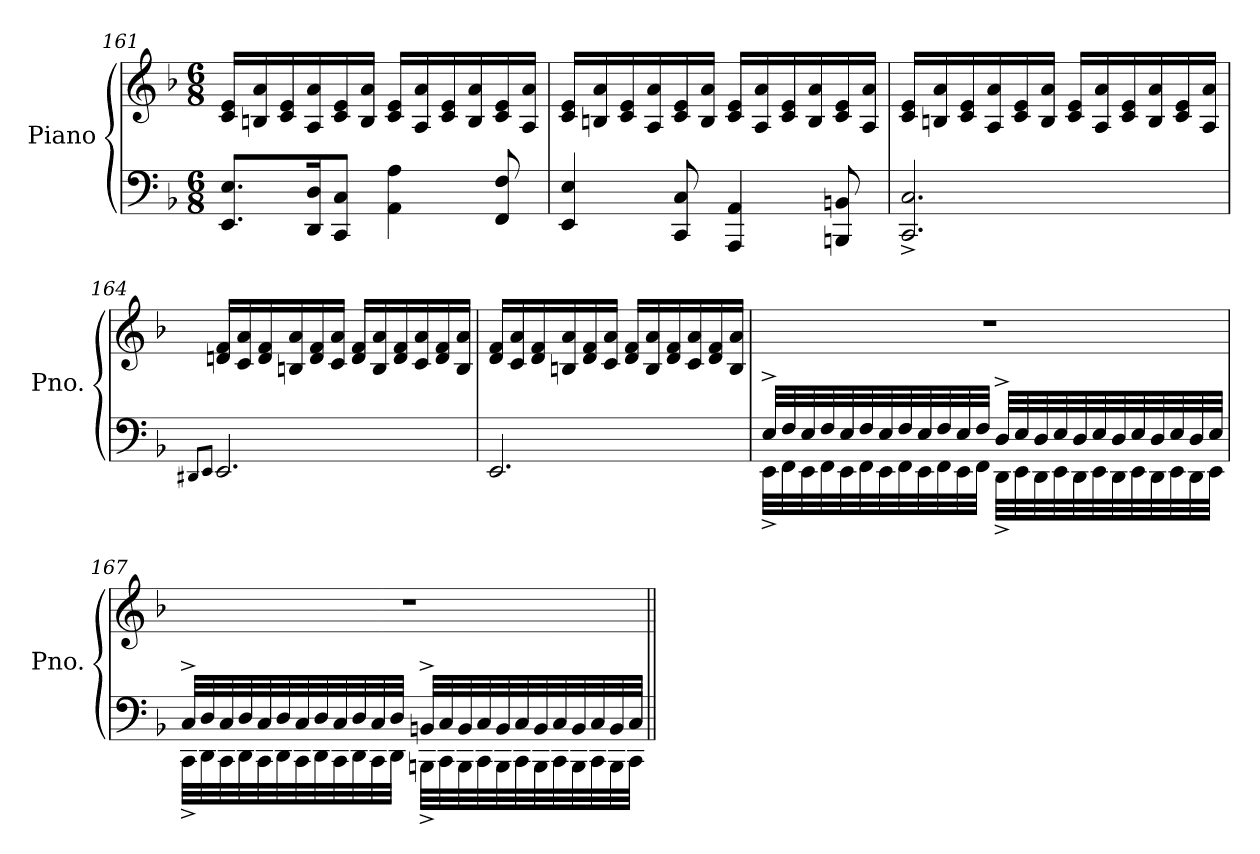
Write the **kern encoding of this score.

**kern	**kern
*part1	*part1
*staff2	*staff1
*I"Piano	*
*I'Pno.	*
!!LO:LB:g=z
*clefF4	*clefG2
*k[b-]	*k[b-]
*M6/8	*M6/8
=161	=161
8.EE/ 8.E/L	16c/ 16e/LL
.	16Bn/ 16a/
.	16c/ 16e/
16DD/ 16D/K	16A/ 16a/
8CC/ 8C/J	16c/ 16e/
.	16B/ 16a/JJ
4AA\ 4A\	16c/ 16e/LL
.	16A/ 16a/
.	16c/ 16e/
.	16B/ 16a/
8FF/ 8F/	16c/ 16e/
.	16A/ 16a/JJ
=162	=162
4EE/ 4E/	16c/ 16e/LL
.	16Bn/ 16a/
.	16c/ 16e/
.	16A/ 16a/
8CC/ 8C/	16c/ 16e/
.	16B/ 16a/JJ
4AAA/ 4AA/	16c/ 16e/LL
.	16A/ 16a/
.	16c/ 16e/
.	16B/ 16a/
8BBBn/ 8BBn/	16c/ 16e/
.	16A/ 16a/JJ
=163	=163
2.CC/^ 2.C/^	16c/ 16e/LL
.	16Bn/ 16a/
.	16c/ 16e/
.	16A/ 16a/
.	16c/ 16e/
.	16B/ 16a/JJ
.	16c/ 16e/LL
.	16A/ 16a/
.	16c/ 16e/
.	16B/ 16a/
.	16c/ 16e/
.	16A/ 16a/JJ
!!LO:LB:g=z
=164	=164
8qDD#X/L	.
8qEE/J	.
2.EE/	16dn/ 16f/LL
.	16c/ 16a/
.	16d/ 16f/
.	16Bn/ 16a/
.	16d/ 16f/
.	16c/ 16a/JJ
.	16d/ 16f/LL
.	16B/ 16a/
.	16d/ 16f/
.	16c/ 16a/
.	16d/ 16f/
.	16B/ 16a/JJ
=165	=165
2.EE/	16d/ 16f/LL
.	16c/ 16a/
.	16d/ 16f/
.	16Bn/ 16a/
.	16d/ 16f/
.	16c/ 16a/JJ
.	16d/ 16f/LL
.	16B/ 16a/
.	16d/ 16f/
.	16c/ 16a/
.	16d/ 16f/
.	16B/ 16a/JJ
!!LO:PB:g=z
=166	=166
*^	*
32E^!/LLL	32EE^!\LLL	2.r
32F!/	32FF!\	.
32E!/	32EE!\	.
32F!/	32FF!\	.
32E!/	32EE!\	.
32F!/	32FF!\	.
32E!/	32EE!\	.
32F!/	32FF!\	.
32E!/	32EE!\	.
32F!/	32FF!\	.
32E!/	32EE!\	.
32F!/JJJ	32FF!\JJJ	.
32D^!/LLL	32DD^!\LLL	.
32E!/	32EE!\	.
32D!/	32DD!\	.
32E!/	32EE!\	.
32D!/	32DD!\	.
32E!/	32EE!\	.
32D!/	32DD!\	.
32E!/	32EE!\	.
32D!/	32DD!\	.
32E!/	32EE!\	.
32D!/	32DD!\	.
32E!/JJJ	32EE!\JJJ	.
=167	=167	=167
32C^!/LLL	32CC^!\LLL	2.r
32D!/	32DD!\	.
32C!/	32CC!\	.
32D!/	32DD!\	.
32C!/	32CC!\	.
32D!/	32DD!\	.
32C!/	32CC!\	.
32D!/	32DD!\	.
32C!/	32CC!\	.
32D!/	32DD!\	.
32C!/	32CC!\	.
32D!/JJJ	32DD!\JJJ	.
32BBn^!/LLL	32BBBn^!\LLL	.
32C!/	32CC!\	.
32BB!/	32BBB!\	.
32C!/	32CC!\	.
32BB!/	32BBB!\	.
32C!/	32CC!\	.
32BB!/	32BBB!\	.
32C!/	32CC!\	.
32BB!/	32BBB!\	.
32C!/	32CC!\	.
32BB!/	32BBB!\	.
32C!/JJJ	32CC!\JJJ	.
*v	*v	*
=||	=||
*-	*-
